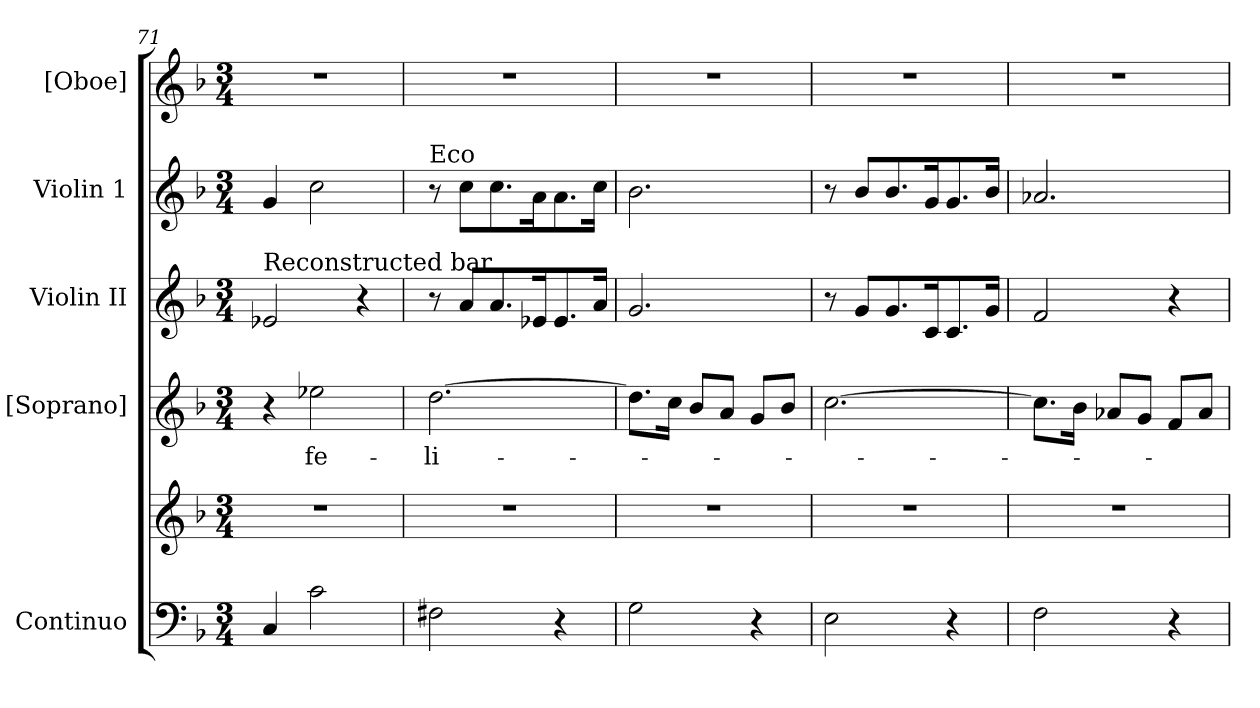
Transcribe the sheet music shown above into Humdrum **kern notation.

**kern	**kern	**kern	**text	**kern	**kern	**kern
*part5	*part5	*part4	*part4	*part3	*part2	*part1
*staff6	*staff5	*staff4	*staff4	*staff3	*staff2	*staff1
*I"Continuo	*	*I"[Soprano]	*	*I"Violin II	*I"Violin 1	*I"[Oboe]
*I'Cont.	*	*I'A.	*	*I'Vln. II	*I'Vln. 1	*I'Ob.
*clefF4	*clefG2	*clefG2	*	*clefG2	*clefG2	*clefG2
*k[b-]	*k[b-]	*k[b-]	*	*k[b-]	*k[b-]	*k[b-]
*F:	*F:	*F:	*	*F:	*F:	*F:
*M3/4	*M3/4	*M3/4	*	*M3/4	*M3/4	*M3/4
=71	=71	=71	=71	=71	=71	=71
!	!	!	!	!LO:TX:a:t=Reconstructed bar	!	!
!	!LO:N:vis=1	!	!	!	!	!LO:N:vis=1
4Ci/	2.r	4r	.	2e-Xi/	4gi/	2.r
!	!	!	!LO:LY:b:color=#000000	!	!	!
2ci\	.	2ee-Xi\	fe-	.	2cci\	.
.	.	.	.	4r	.	.
=72	=72	=72	=72	=72	=72	=72
!	!LO:N:vis=1	!	!	!	!	!
!	!	!	!	!	!LO:TX:a:t=Eco	!
!	!	!	!LO:LY:b:color=#000000	!	!	!LO:N:vis=1
2F#Xi\	2.r	[2.ddi\	-li-	8r	8r	2.r
.	.	.	.	8ai/L	8cci\L	.
.	.	.	.	8.ai/	8.cci\	.
.	.	.	.	16e-Xi/k	16ai\k	.
4r	.	.	.	8.e-i/	8.ai\	.
.	.	.	.	16ai/Jk	16cci\Jk	.
!!LO:LB:g=z
=73	=73	=73	=73	=73	=73	=73
!	!LO:N:vis=1	!	!	!	!	!LO:N:vis=1
2Gi\	2.r	8.ddi\L]	.	2.gi/	2.b-i\	2.r
.	.	16cci\Jk	.	.	.	.
.	.	8b-i/L	.	.	.	.
.	.	8ai/J	.	.	.	.
4r	.	8gi/L	.	.	.	.
.	.	8b-i/J	.	.	.	.
=74	=74	=74	=74	=74	=74	=74
!	!LO:N:vis=1	!	!	!	!	!LO:N:vis=1
2Ei\	2.r	[2.cci\	.	8r	8r	2.r
.	.	.	.	8gi/L	8b-i/L	.
.	.	.	.	8.gi/	8.b-i/	.
.	.	.	.	16ci/k	16gi/k	.
4r	.	.	.	8.ci/	8.gi/	.
.	.	.	.	16gi/Jk	16b-i/Jk	.
=75	=75	=75	=75	=75	=75	=75
!	!LO:N:vis=1	!	!	!	!	!LO:N:vis=1
2Fi\	2.r	8.cci\L]	.	2fi/	2.a-Xi/	2.r
.	.	16b-i\Jk	.	.	.	.
.	.	8a-Xi/L	.	.	.	.
.	.	8gi/J	.	.	.	.
4r	.	8fi/L	.	4r	.	.
.	.	8a-i/J	.	.	.	.
=	=	=	=	=	=	=
*-	*-	*-	*-	*-	*-	*-
